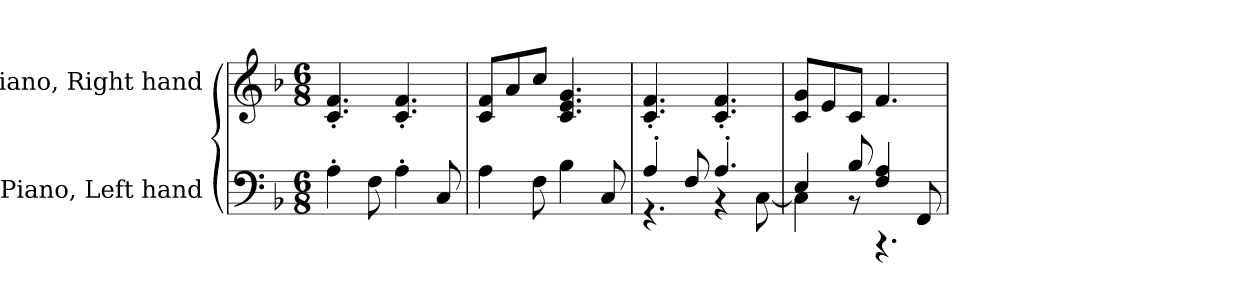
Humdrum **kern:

**kern	**kern
*part2	*part1
*staff2	*staff1
*I"Piano, Left hand	*I"Piano, Right hand
*I'Pno.	*I'Pno.
*clefF4	*clefG2
*k[b-]	*k[b-]
*M6/8	*M6/8
*MM120	*MM120
=1	=1
4A'\	4.c/' 4.f/'
8F\	.
4A'\	4.c/' 4.f/'
8C/	.
=2	=2
4A\	8c/ 8f/L
.	8a/
8F\	8cc/J
4B-\	4.c/ 4.e/ 4.g/
8C/	.
=3	=3
*^	*
4A'/	4.r	4.c/' 4.f/'
8F/	.	.
4.A'/	4r	4.c/' 4.f/'
.	[8C\	.
=4	=4	=4
4E/	4C\]	8c/ 8g/L
.	.	8e/
8B-/	8r	8c/J
4F/ 4A/	4.r	4.f/
8FF/	.	.
*v	*v	*
=	=
*-	*-
